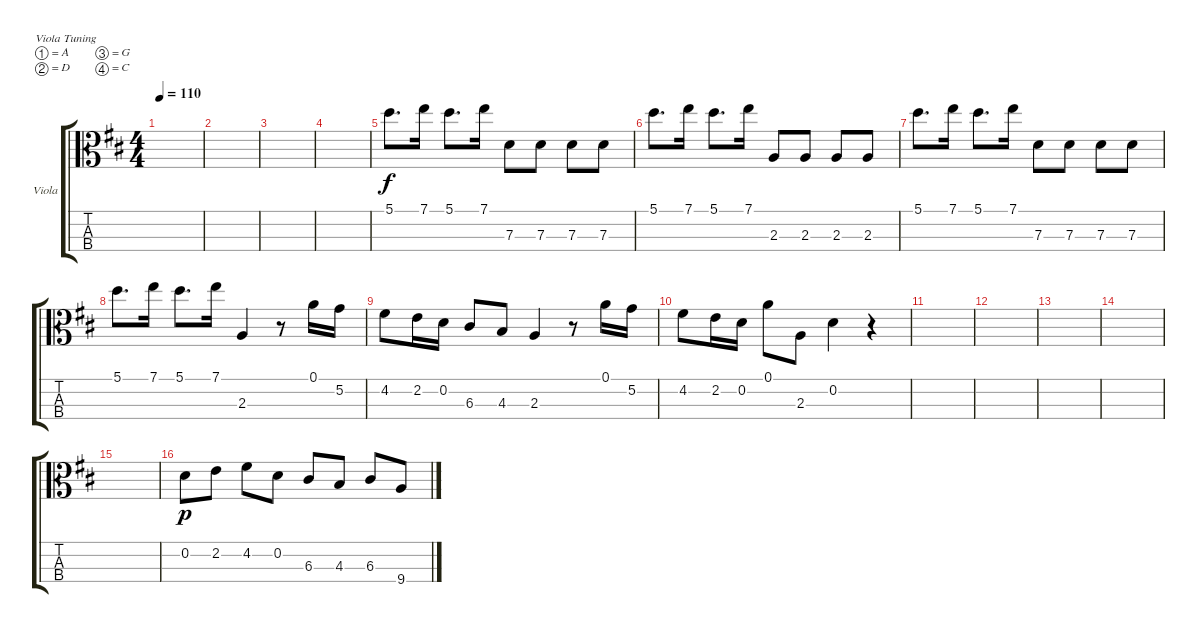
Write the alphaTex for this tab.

\defaultSystemsLayout 4
\bracketExtendMode groupsimilarinstruments
\firstSystemTrackNameOrientation horizontal
\otherSystemsTrackNameOrientation horizontal
\track ("Viola" "Viola") {instrument viola}
\staff {score tabs}
\tuning (A4 D4 G3 C3)
\ts (4 4)
\tempo 110
\clef c3
\scale
0.333333
\ks d
|
\scale
0.333333 |
\scale
0.333333 |
\scale
0.333333 |
\scale
0.333333 5.1.8{d} 7.1.16 5.1.8{d} 7.1.16 7.3.8 7.3.8 7.3.8 7.3.8 |
\scale
0.333333 5.1.8{d} 7.1.16 5.1.8{d} 7.1.16 2.3.8 2.3.8 2.3.8 2.3.8 |
\scale
0.333333 5.1.8{d} 7.1.16 5.1.8{d} 7.1.16 7.3.8 7.3.8 7.3.8 7.3.8 |
\scale
0.333333 5.1.8{d} 7.1.16 5.1.8{d} 7.1.16 2.3.4 r.8 0.1.16 5.2.16 |
\scale
0.333333 4.2.8 2.2.16 0.2.16 6.3.8 4.3.8 2.3.4 r.8 0.1.16 5.2.16 |
\scale
0.333333 4.2.8 2.2.16 0.2.16 0.1.8 2.3.8 0.2.4 r.4 |
\scale
0.333333 |
\scale
0.333333 |
\scale
0.333333 |
\scale
0.333333 |
\scale
0.333333 |
\scale
0.333333 0.2.8{dy p} 2.2.8 4.2.8 0.2.8 6.3.8 4.3.8 6.3.8 9.4.8
